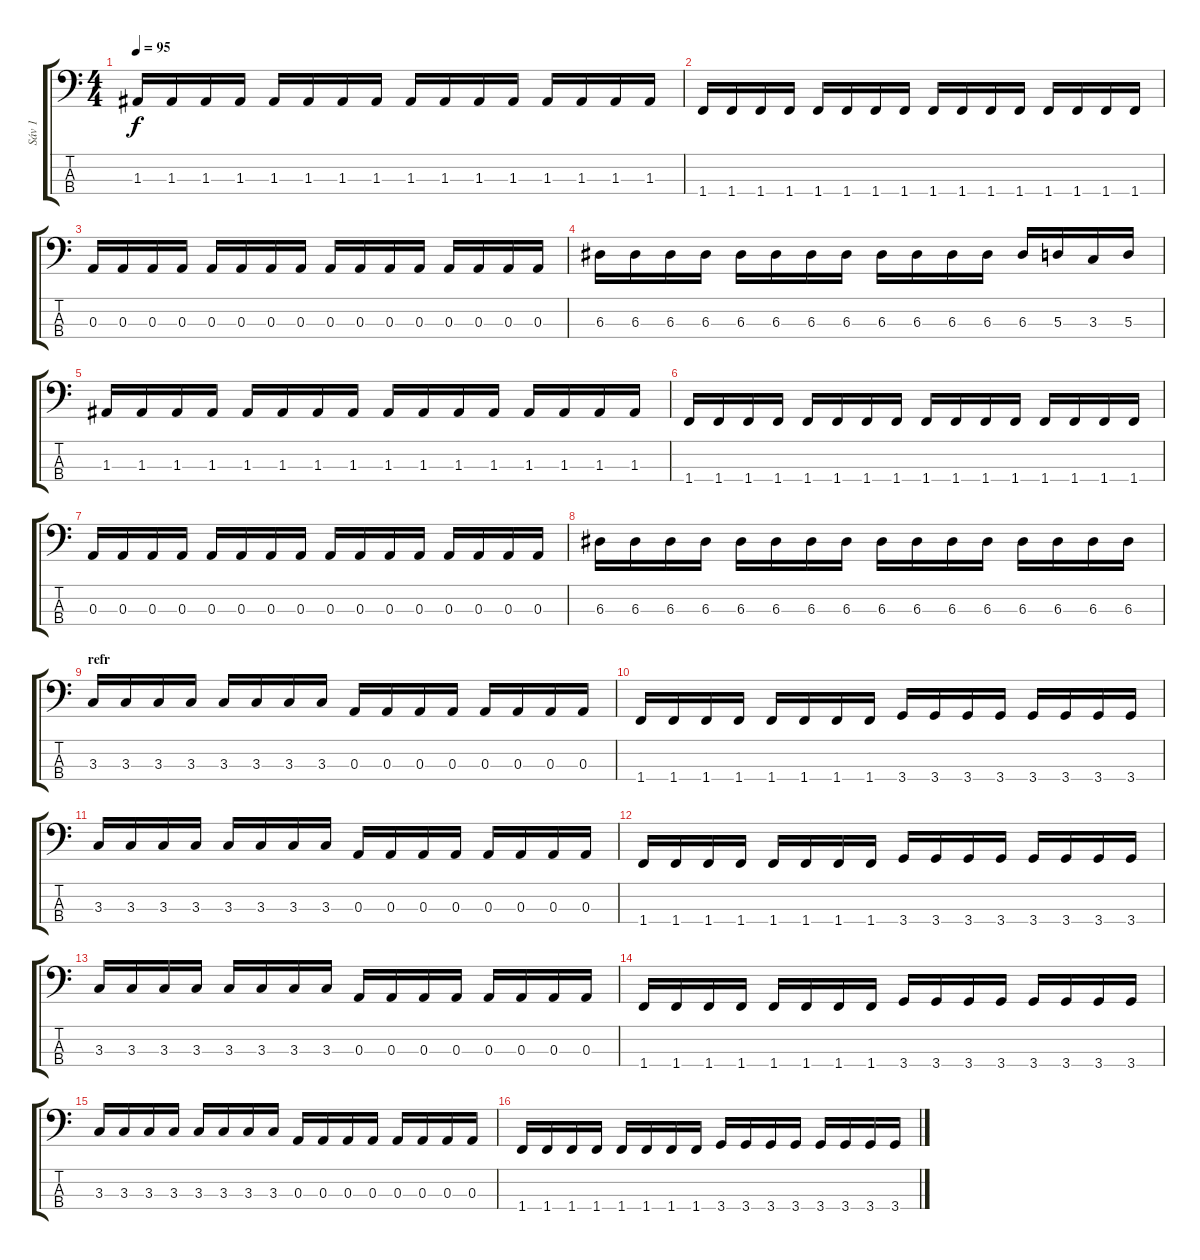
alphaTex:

\track ("Sáv 1" "Sáv 1") {instrument electricbasspick}
\staff {score tabs}
\tuning (G2 D2 A1 E1) {hide}
\ts (4 4)
\tempo 95
\clef f4
\ks c
1.3.16{dy f} 1.3.16 1.3.16 1.3.16 1.3.16 1.3.16 1.3.16 1.3.16 1.3.16 1.3.16 1.3.16 1.3.16 1.3.16 1.3.16 1.3.16 1.3.16 |
1.4.16 1.4.16 1.4.16 1.4.16 1.4.16 1.4.16 1.4.16 1.4.16 1.4.16 1.4.16 1.4.16 1.4.16 1.4.16 1.4.16 1.4.16 1.4.16 |
0.3.16 0.3.16 0.3.16 0.3.16 0.3.16 0.3.16 0.3.16 0.3.16 0.3.16 0.3.16 0.3.16 0.3.16 0.3.16 0.3.16 0.3.16 0.3.16 |
6.3.16 6.3.16 6.3.16 6.3.16 6.3.16 6.3.16 6.3.16 6.3.16 6.3.16 6.3.16 6.3.16 6.3.16 6.3.16 5.3.16 3.3.16 5.3.16 |
1.3.16 1.3.16 1.3.16 1.3.16 1.3.16 1.3.16 1.3.16 1.3.16 1.3.16 1.3.16 1.3.16 1.3.16 1.3.16 1.3.16 1.3.16 1.3.16 |
1.4.16 1.4.16 1.4.16 1.4.16 1.4.16 1.4.16 1.4.16 1.4.16 1.4.16 1.4.16 1.4.16 1.4.16 1.4.16 1.4.16 1.4.16 1.4.16 |
0.3.16 0.3.16 0.3.16 0.3.16 0.3.16 0.3.16 0.3.16 0.3.16 0.3.16 0.3.16 0.3.16 0.3.16 0.3.16 0.3.16 0.3.16 0.3.16 |
6.3.16 6.3.16 6.3.16 6.3.16 6.3.16 6.3.16 6.3.16 6.3.16 6.3.16 6.3.16 6.3.16 6.3.16 6.3.16 6.3.16 6.3.16 6.3.16 |
\section ("" "refr")
3.3.16 3.3.16 3.3.16 3.3.16 3.3.16 3.3.16 3.3.16 3.3.16 0.3.16 0.3.16 0.3.16 0.3.16 0.3.16 0.3.16 0.3.16 0.3.16 |
1.4.16 1.4.16 1.4.16 1.4.16 1.4.16 1.4.16 1.4.16 1.4.16 3.4.16 3.4.16 3.4.16 3.4.16 3.4.16 3.4.16 3.4.16 3.4.16 |
3.3.16 3.3.16 3.3.16 3.3.16 3.3.16 3.3.16 3.3.16 3.3.16 0.3.16 0.3.16 0.3.16 0.3.16 0.3.16 0.3.16 0.3.16 0.3.16 |
1.4.16 1.4.16 1.4.16 1.4.16 1.4.16 1.4.16 1.4.16 1.4.16 3.4.16 3.4.16 3.4.16 3.4.16 3.4.16 3.4.16 3.4.16 3.4.16 |
3.3.16 3.3.16 3.3.16 3.3.16 3.3.16 3.3.16 3.3.16 3.3.16 0.3.16 0.3.16 0.3.16 0.3.16 0.3.16 0.3.16 0.3.16 0.3.16 |
1.4.16 1.4.16 1.4.16 1.4.16 1.4.16 1.4.16 1.4.16 1.4.16 3.4.16 3.4.16 3.4.16 3.4.16 3.4.16 3.4.16 3.4.16 3.4.16 |
3.3.16 3.3.16 3.3.16 3.3.16 3.3.16 3.3.16 3.3.16 3.3.16 0.3.16 0.3.16 0.3.16 0.3.16 0.3.16 0.3.16 0.3.16 0.3.16 |
1.4.16 1.4.16 1.4.16 1.4.16 1.4.16 1.4.16 1.4.16 1.4.16 3.4.16 3.4.16 3.4.16 3.4.16 3.4.16 3.4.16 3.4.16 3.4.16
